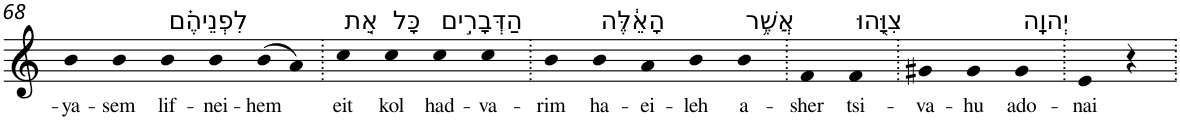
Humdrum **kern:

**kern	**text
*part1	*part1
*staff1	*staff1
*I"Piano	*
*I'Pno	*
!!LO:PB:g=z
*clefG2	*
*k[]	*
=68	=68
!	!LO:LY:b
4b	-ya-
!	!LO:LY:b
4b	-sem
!LO:TX:a:t=לִפְנֵיהֶ֗ם	!
!	!LO:LY:b
4b	lif-
!	!LO:LY:b
4b	-nei-
!	!LO:LY:b
(>8b	-hem
8a)	.
=69.	=69.
!LO:TX:a:t=אֵ֚ת	!
!	!LO:LY:b
4cc	eit
!LO:TX:a:t=כָּל	!
!	!LO:LY:b
4cc	kol
!LO:TX:a:t=הַדְּבָרִ֣ים	!
!	!LO:LY:b
4cc	had-
!	!LO:LY:b
4cc	-va-
=70.	=70.
!	!LO:LY:b
4b	-rim
!LO:TX:a:t=הָאֵ֔לֶּה	!
!	!LO:LY:b
4b	ha-
!	!LO:LY:b
4a	-ei-
!	!LO:LY:b
4b	-leh
!LO:TX:a:t=אֲשֶׁ֥ר	!
!	!LO:LY:b
4b	a-
=71.	=71.
!	!LO:LY:b
4f	-sher
!LO:TX:a:t=צִוָּ֖הוּ	!
!	!LO:LY:b
4f	tsi-
=72.	=72.
!	!LO:LY:b
4g#X	-va-
!	!LO:LY:b
4g#	-hu
!LO:TX:a:t=יְהוָֽה	!
!	!LO:LY:b
4g#	ado-
=73.	=73.
!	!LO:LY:b
4e	-nai
4r	.
=.	=.
*-	*-
